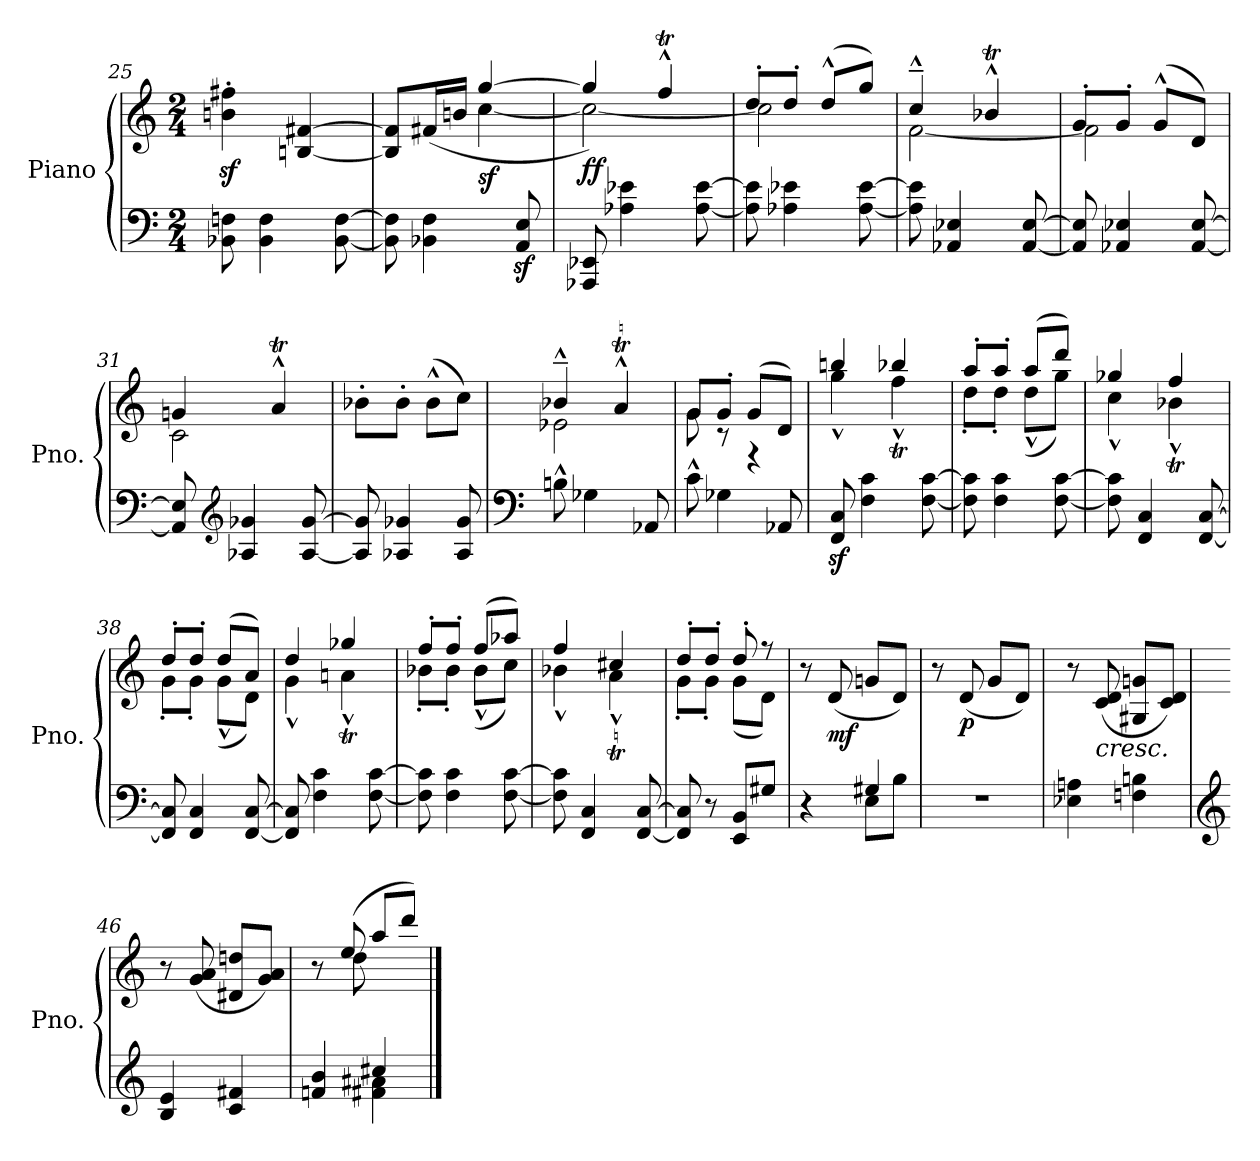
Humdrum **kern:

**kern	**kern	**dynam
*part1	*part1	*part1
*staff2	*staff1	*staff1/2
*I"Piano	*	*
*I'Pno.	*	*
*clefF4	*clefG2	*
*k[]	*k[]	*
*M2/4	*M2/4	*
=25	=25	=25
8BB-X\ 8Fn\	4bn\z<' 4ff#X\z<'	.
4BB-\ 4F\	.	.
.	[4Bn/ [4f#X/	.
[8BB-\ [8F\	.	.
=26	=26	=26
*	*^	*
8BB-\] 8F\]	8Bn/] 8f#/]L	4ryy	.
4BB-X\ 4F\	(>16f#X/L	.	.
.	16bn/JJ	.	.
!	!	!	!LO:DY:b
.	[4gg/	[4cc\	sf
8AA/z< 8E/z<	.	.	.
!!LO:PB:g=z	!!
=27	=27	=27	=27
*	*MM184	*	*
!	!	!	!LO:DY:b
8AAA-X/ 8EE-X/	4gg/])	2cc\_	ff
4A-X\ 4e-X\	.	.	.
.	4ffT^^/	.	.
[8A-\ [8e-\	.	.	.
=28	=28	=28	=28
8A-\] 8e-\]	8dd'/L	2cc\]	.
4A-X\ 4e-X\	8dd'/J	.	.
.	(>8dd^^/L	.	.
[8A-\ [8e-\	8gg/J)	.	.
=29	=29	=29	=29
8A-\] 8e-\]	4cc~^^/	[2f\	.
4AA-X/ 4E-X/	.	.	.
.	4b-XT^^/	.	.
[8AA-/ [8E-/	.	.	.
=30	=30	=30	=30
8AA-/] 8E-/]	8g'/L	2f\]	.
4AA-X/ 4E-X/	8g'/J	.	.
.	(>8g^^/L	.	.
[8AA-/ [8E-/	8d/J)	.	.
=31	=31	=31	=31
*	*	*^	*
8AA-/] 8E-/]	4gn/	2c\	4ryy	.
*clefG2	*	*	*	*
4A-X/ 4g-X/	.	.	.	.
.	4aT^^/	.	4b-X\yy	.
[8A-/ [8g-/	.	.	.	.
*	*v	*v	*v	*
=32	=32	=32
8A-/] 8g-/]	8b-X'\L	.
4A-X/ 4g-X/	8b-'\J	.
.	(>8b-^^\L	.
8A-/ 8g-/	8cc\J)	.
!!LO:LB:g=z
=33	=33	=33
*clefF4	*	*
*	*^	*
8Bn^^\	4b-X~^^/	2e-X\	.
4G-X\	.	.	.
.	4aT^^/	.	.
8AA-X/	.	.	.
=34	=34	=34	=34
8c^^\	8g/L	8g\	.
4G-X\	8g'/J	8r	.
.	(>8g/L	4r	.
8AA-X/	8d/J)	.	.
=35	=35	=35	=35
8FF/z< 8C/z<	4bbn/	4gg^^\	.
4F\ 4c\	.	.	.
.	4bb-X/	4ffT^^\	.
[8F\ [8c\	.	.	.
=36	=36	=36	=36
8F\] 8c\]	8aa'/L	8dd'\L	.
4F\ 4c\	8aa'/J	8dd'\J	.
.	(>8aa/L	(<8dd^^\L	.
[8F\ [8c\	8ddd/J)	8gg\J)	.
=37	=37	=37	=37
8F\] 8c\]	4gg-X/	4cc^^\	.
4FF/ 4C/	.	.	.
.	4ff/	4b-XT^^\	.
[8FF/ [8C/	.	.	.
=38	=38	=38	=38
8FF/] 8C/]	8dd'/L	8g'\L	.
4FF/ 4C/	8dd'/J	8g'\J	.
.	(>8dd/L	(<8g^^\L	.
[8FF/ [8C/	8a/J)	8d\J)	.
=39	=39	=39	=39
*	*	*^	*
8FF/] 8C/]	4dd/	4g^^\	4ryy	.
4F\ 4c\	.	.	.	.
.	4gg-X/	4anT^^\	4b-X\yy	.
[8F\ [8c\	.	.	.	.
*	*	*v	*v	*
!!LO:LB:g=z
=40	=40	=40	=40
8F\] 8c\]	8ff'/L	8b-X'\L	.
4F\ 4c\	8ff'/J	8b-'\J	.
.	(>8ff/L	(<8b-^^\L	.
[8F\ [8c\	8aa-X/J)	8cc\J)	.
=41	=41	=41	=41
*	*	*^	*
8F\] 8c\]	4ff/	4b-X^^\	4ryy	.
4FF/ 4C/	.	.	.	.
.	4cc#X/	4aT^^\	4b-\yy	.
[8FF/ [8C/	.	.	.	.
*	*	*v	*v	*
=42	=42	=42	=42
8FF/] 8C/]	8dd'/L	8g'\L	.
8r	8dd'/J	8g'\J	.
8EE/ 8BB/L	8dd'/	(<8g\L	.
8G#X/J	8r	8d\J)	.
*	*v	*v	*
=43	=43	=43
*^	*	*
4r	4ryy	8r	.
!	!	!	!LO:DY:b
.	.	(<8d/	mf
4G#X/	8E\L	8gn/L	.
.	8B\J	8d/J)	.
*v	*v	*	*
=44	=44	=44
2r	8r	.
!	!	!LO:DY:b
.	(<8d/	p
.	8g/L	.
.	8d/J)	.
=45	=45	=45
4E-X\ 4An\	8r	.
!	!LO:TX:b:i:t=cresc.	!
.	(<8c/ 8d/	.
4Fn\ 4Bn\	8G#X/ 8gn/L	.
.	8c/ 8d/J)	.
=46	=46	=46
*clefG2	*	*
4B/ 4e/	8r	.
.	(<8g/ 8a/	.
4c/ 4f#X/	8d#X/ 8ddn/L	.
.	8g/ 8a/J)	.
!!LO:LB:g=z
=47	=47	=47
*^	*^	*
4fn/ 4b/	4ryy	8r	8ryy	.
.	.	(>8ee/	8dd\	.
4cc#X/	4f#X\ 4a#X\	8aa/L	4ryy	.
.	.	8ddd/J)	.	.
*v	*v	*	*	*
*	*v	*v	*
==	==	==
*-	*-	*-
